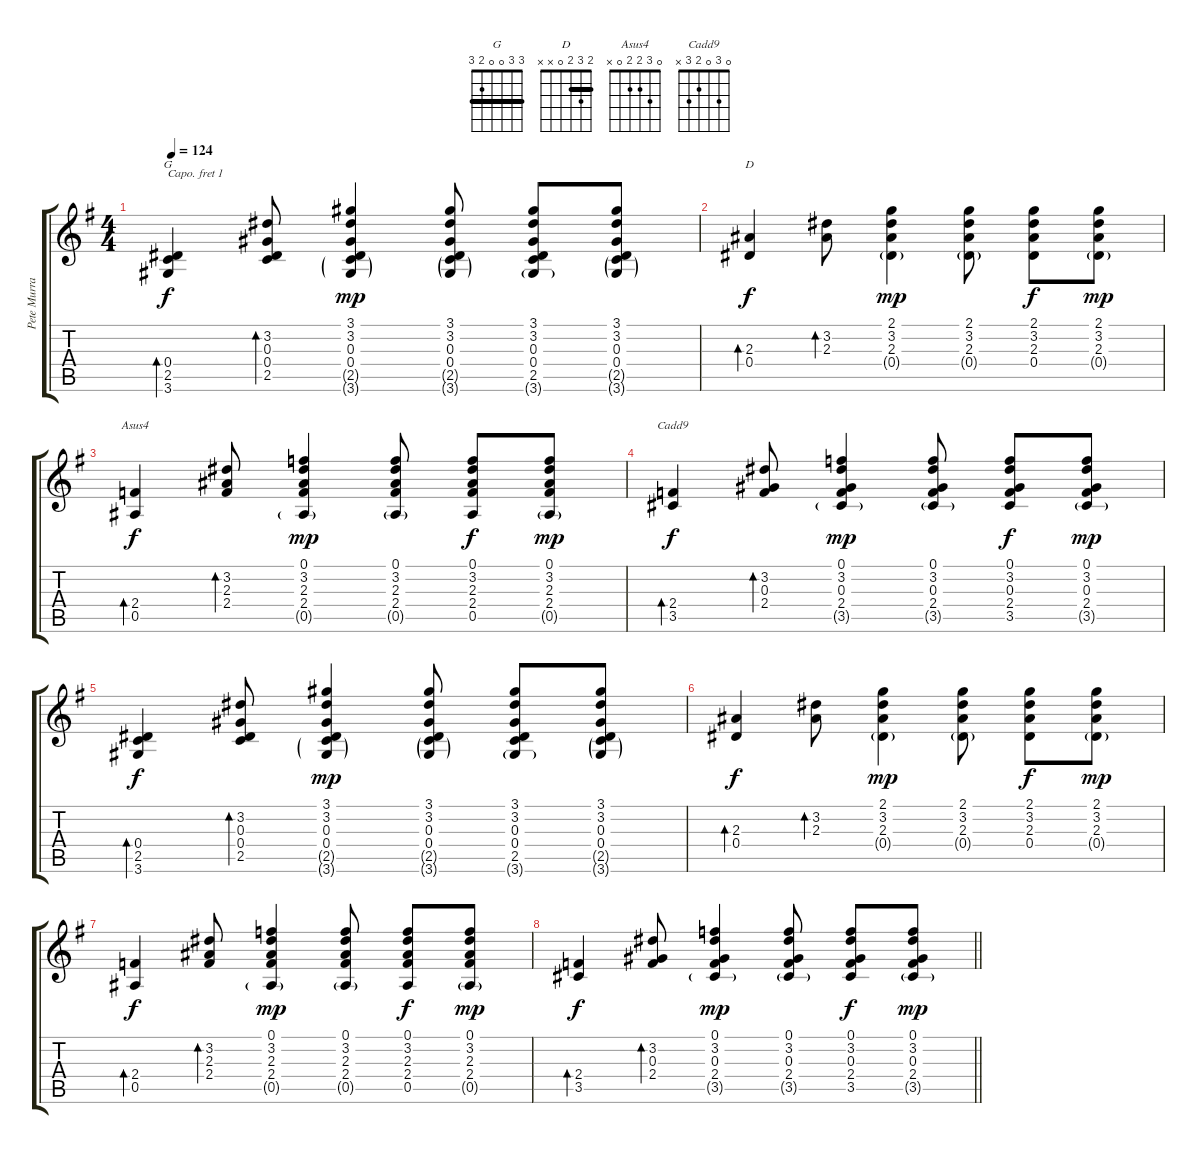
\track ("Pete Murray (Guitar)" "Pete Murra") {instrument acousticguitarsteel}
\staff {score tabs}
\capo 1
\tuning (E4 B3 G3 D3 A2 E2) {hide}
\chord ("G" 3 3 0 0 2 3) {barre 3}
\chord ("D" 2 3 2 0 x x) {barre 2}
\chord ("Asus4" 0 3 2 2 0 x)
\chord ("Cadd9" 0 3 0 2 3 x)
\ts (4 4)
\tempo 124
\clef g2
\ks g
(0.4 2.5 3.6).4{bd 30 ch "G" dy f} (3.2 0.3 0.4 2.5).8{bd 30} (3.1 3.2 0.3 0.4 2.5{g} 3.6{g}).4{dy mp} (3.1 3.2 0.3 0.4 2.5{g} 3.6{g}).8 (3.1 3.2 0.3 0.4 2.5 3.6{g}).8 (3.1 3.2 0.3 0.4 2.5{g} 3.6{g}).8 |
(2.3 0.4).4{bd 30 ch "D" dy f} (3.2 2.3).8{bd 30} (2.1 3.2 2.3 0.4{g}).4{dy mp} (2.1 3.2 2.3 0.4{g}).8 (2.1 3.2 2.3 0.4).8{dy f} (2.1 3.2 2.3 0.4{g}).8{dy mp} |
(2.4 0.5).4{bd 30 ch "Asus4" dy f} (3.2 2.3 2.4).8{bd 30} (0.1 3.2 2.3 2.4 0.5{g}).4{dy mp} (0.1 3.2 2.3 2.4 0.5{g}).8 (0.1 3.2 2.3 2.4 0.5).8{dy f} (0.1 3.2 2.3 2.4 0.5{g}).8{dy mp} |
(2.4 3.5).4{bd 30 ch "Cadd9" dy f} (3.2 0.3 2.4).8{bd 30} (0.1 3.2 0.3 2.4 3.5{g}).4{dy mp} (0.1 3.2 0.3 2.4 3.5{g}).8 (0.1 3.2 0.3 2.4 3.5).8{dy f} (0.1 3.2 0.3 2.4 3.5{g}).8{dy mp} |
(0.4 2.5 3.6).4{bd 30 dy f} (3.2 0.3 0.4 2.5).8{bd 30} (3.1 3.2 0.3 0.4 2.5{g} 3.6{g}).4{dy mp} (3.1 3.2 0.3 0.4 2.5{g} 3.6{g}).8 (3.1 3.2 0.3 0.4 2.5 3.6{g}).8 (3.1 3.2 0.3 0.4 2.5{g} 3.6{g}).8 |
(2.3 0.4).4{bd 30 dy f} (3.2 2.3).8{bd 30} (2.1 3.2 2.3 0.4{g}).4{dy mp} (2.1 3.2 2.3 0.4{g}).8 (2.1 3.2 2.3 0.4).8{dy f} (2.1 3.2 2.3 0.4{g}).8{dy mp} |
(2.4 0.5).4{bd 30 dy f} (3.2 2.3 2.4).8{bd 30} (0.1 3.2 2.3 2.4 0.5{g}).4{dy mp} (0.1 3.2 2.3 2.4 0.5{g}).8 (0.1 3.2 2.3 2.4 0.5).8{dy f} (0.1 3.2 2.3 2.4 0.5{g}).8{dy mp} |
\barLineRight lightlight
(2.4 3.5).4{bd 30 dy f} (3.2 0.3 2.4).8{bd 30} (0.1 3.2 0.3 2.4 3.5{g}).4{dy mp} (0.1 3.2 0.3 2.4 3.5{g}).8 (0.1 3.2 0.3 2.4 3.5).8{dy f} (0.1 3.2 0.3 2.4 3.5{g}).8{dy mp}
